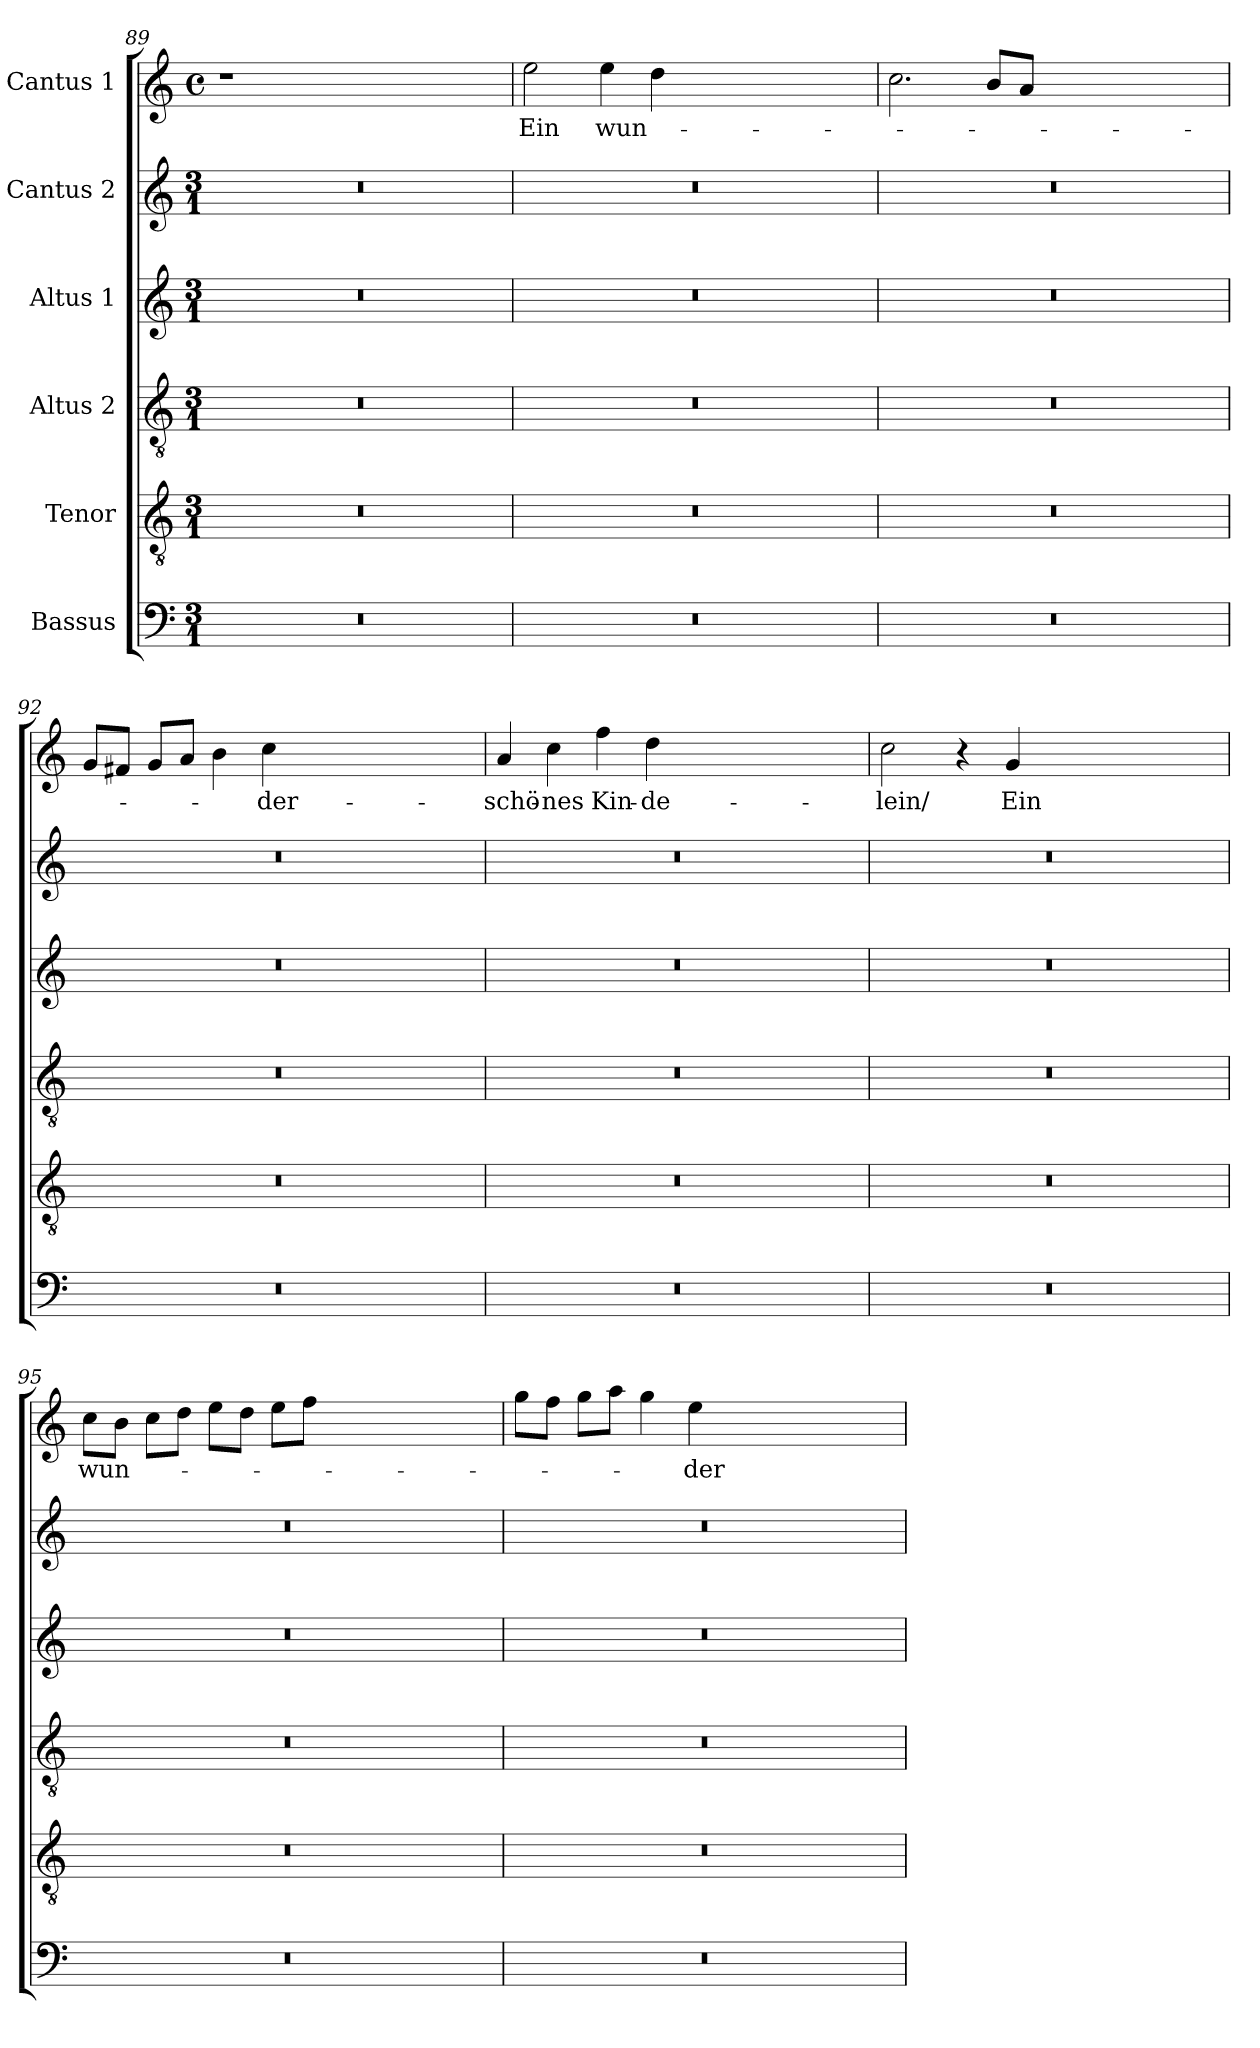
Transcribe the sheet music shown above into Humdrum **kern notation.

**kern	**kern	**kern	**kern	**kern	**kern	**text
*part6	*part5	*part4	*part3	*part2	*part1	*part1
*staff6	*staff5	*staff4	*staff3	*staff2	*staff1	*staff1
*I"Bassus	*I"Tenor	*I"Altus 2	*I"Altus 1	*I"Cantus 2	*I"Cantus 1	*
!!LO:PB:g=z
*clefF4	*clefGv2	*clefGv2	*clefG2	*clefG2	*clefG2	*
*M3/1	*M3/1	*M3/1	*M3/1	*M3/1	*M4/4	*
*	*	*	*	*	*met(c)	*
=89	=89	=89	=89	=89	=89	=89
0.r	0.r	0.r	0.r	0.r	1r	.
.	.	.	.	.	0ryy	.
=90	=90	=90	=90	=90	=90	=90
!	!	!	!	!	!	!LO:LY:b:cj
0.r	0.r	0.r	0.r	0.r	2ee\	Ein
!	!	!	!	!	!	!LO:LY:b:cj
.	.	.	.	.	4ee\	wun-
.	.	.	.	.	4dd\	.
.	.	.	.	.	0ryy	.
=91	=91	=91	=91	=91	=91	=91
0.r	0.r	0.r	0.r	0.r	2.cc\	.
.	.	.	.	.	8b/L	.
.	.	.	.	.	8a/J	.
.	.	.	.	.	0ryy	.
=92	=92	=92	=92	=92	=92	=92
0.r	0.r	0.r	0.r	0.r	8g/L	.
.	.	.	.	.	8f#X/J	.
.	.	.	.	.	8g/L	.
.	.	.	.	.	8a/J	.
.	.	.	.	.	4b\	.
!	!	!	!	!	!	!LO:LY:b:cj
.	.	.	.	.	4cc\	-der-
.	.	.	.	.	0ryy	.
=93	=93	=93	=93	=93	=93	=93
!	!	!	!	!	!	!LO:LY:b:cj
0.r	0.r	0.r	0.r	0.r	4a/	-schö-
!	!	!	!	!	!	!LO:LY:b:rj
.	.	.	.	.	4cc\	-nes
!	!	!	!	!	!	!LO:LY:b:cj
.	.	.	.	.	4ff\	Kin-
!	!	!	!	!	!	!LO:LY:b:cj
.	.	.	.	.	4dd\	-de-
.	.	.	.	.	0ryy	.
=94	=94	=94	=94	=94	=94	=94
!	!	!	!	!	!	!LO:LY:b:cj
0.r	0.r	0.r	0.r	0.r	2cc\	-lein/
.	.	.	.	.	4r	.
!	!	!	!	!	!	!LO:LY:b:cj
.	.	.	.	.	4g/	Ein
.	.	.	.	.	0ryy	.
!!LO:LB:g=z
=95	=95	=95	=95	=95	=95	=95
!	!	!	!	!	!	!LO:LY:b:cj
0.r	0.r	0.r	0.r	0.r	8cc\L	wun-
.	.	.	.	.	8b\J	.
.	.	.	.	.	8cc\L	.
.	.	.	.	.	8dd\J	.
.	.	.	.	.	8ee\L	.
.	.	.	.	.	8dd\J	.
.	.	.	.	.	8ee\L	.
.	.	.	.	.	8ff\J	.
.	.	.	.	.	0ryy	.
=96	=96	=96	=96	=96	=96	=96
0.r	0.r	0.r	0.r	0.r	8gg\L	.
.	.	.	.	.	8ff\J	.
.	.	.	.	.	8gg\L	.
.	.	.	.	.	8aa\J	.
.	.	.	.	.	4gg\	.
!	!	!	!	!	!	!LO:LY:b:cj
.	.	.	.	.	4ee\	-der-
.	.	.	.	.	0ryy	.
=	=	=	=	=	=	=
*-	*-	*-	*-	*-	*-	*-
